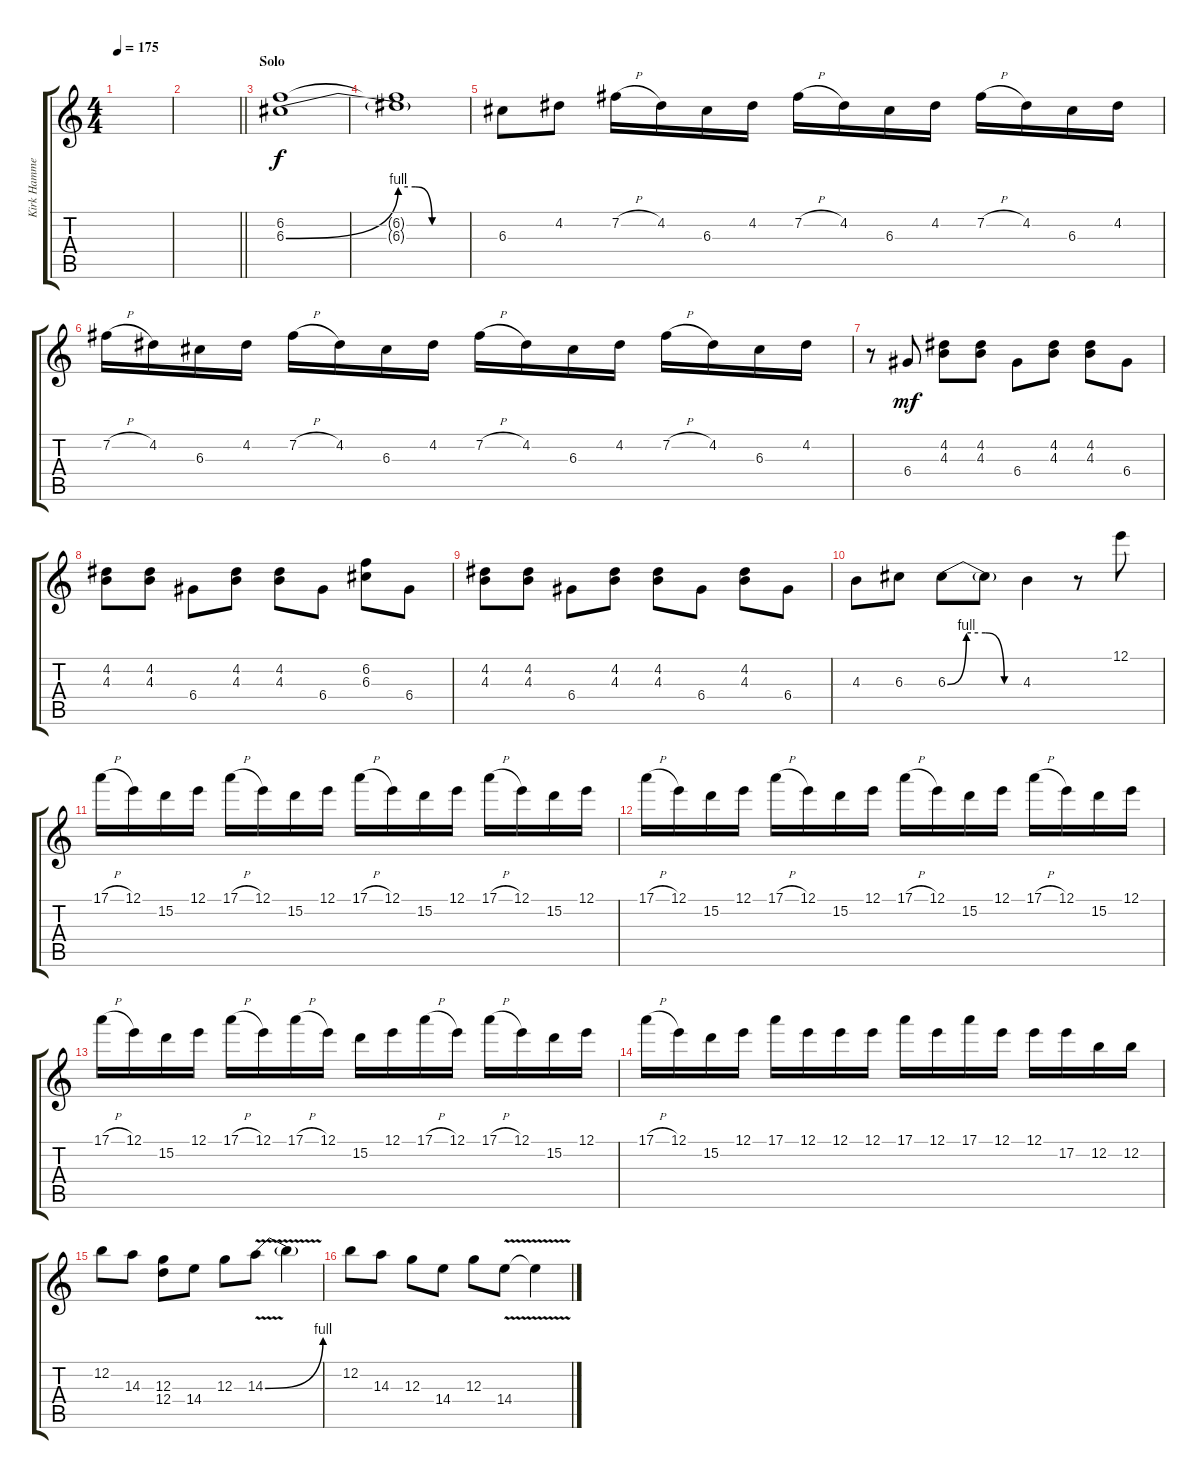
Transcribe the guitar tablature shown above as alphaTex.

\track ("Kirk Hammett" "Kirk Hamme") {instrument distortionguitar}
\staff {score tabs}
\tuning (E4 B3 G3 D3 A2 E2) {hide}
\ts (4 4)
\tempo 175
\clef g2
\ks c
|
\barLineRight lightlight
|
\section ("" "Solo")
(6.2 6.3{be (bend 0 0 60 4)}).1{dy f} |
(6.2{t} 6.3{be (custom 0 4 15 4 30 0 60 0) t}).1 |
6.3.8 4.2.8 7.2{h}.16 4.2.16 6.3.16 4.2.16 7.2{h}.16 4.2.16 6.3.16 4.2.16 7.2{h}.16 4.2.16 6.3.16 4.2.16 |
7.2{h}.16 4.2.16 6.3.16 4.2.16 7.2{h}.16 4.2.16 6.3.16 4.2.16 7.2{h}.16 4.2.16 6.3.16 4.2.16 7.2{h}.16 4.2.16 6.3.16 4.2.16 |
r.8 6.4.8{dy mf} (4.2 4.3).8 (4.2 4.3).8 6.4.8 (4.2 4.3).8 (4.2 4.3).8 6.4.8 |
(4.2 4.3).8 (4.2 4.3).8 6.4.8 (4.2 4.3).8 (4.2 4.3).8 6.4.8 (6.2 6.3).8 6.4.8 |
(4.2 4.3).8 (4.2 4.3).8 6.4.8 (4.2 4.3).8 (4.2 4.3).8 6.4.8 (4.2 4.3).8 6.4.8 |
4.3.8 6.3.8 6.3{be (custom 0 0 15 4 30 4 45 0 60 0)}.8 6.3{t}.8 4.3.4 r.8 12.1.8 |
17.1{h}.16 12.1.16 15.2.16 12.1.16 17.1{h}.16 12.1.16 15.2.16 12.1.16 17.1{h}.16 12.1.16 15.2.16 12.1.16 17.1{h}.16 12.1.16 15.2.16 12.1.16 |
17.1{h}.16 12.1.16 15.2.16 12.1.16 17.1{h}.16 12.1.16 15.2.16 12.1.16 17.1{h}.16 12.1.16 15.2.16 12.1.16 17.1{h}.16 12.1.16 15.2.16 12.1.16 |
17.1{h}.16 12.1.16 15.2.16 12.1.16 17.1{h}.16 12.1.16 17.1{h}.16 12.1.16 15.2.16 12.1.16 17.1{h}.16 12.1.16 17.1{h}.16 12.1.16 15.2.16 12.1.16 |
17.1{h}.16 12.1.16 15.2.16 12.1.16 17.1.16 12.1.16 12.1.16 12.1.16 17.1.16 12.1.16 17.1.16 12.1.16 12.1.16 17.2.16 12.2.16 12.2.16 |
12.2.8 14.3.8 (12.3 12.4).8 14.4.8 12.3.8 14.3{be (bend 0 0 60 4) v}.8 14.3{t}.4 |
12.2.8 14.3.8 12.3.8 14.4.8 12.3.8 14.4{v}.8 14.4{t}.4
